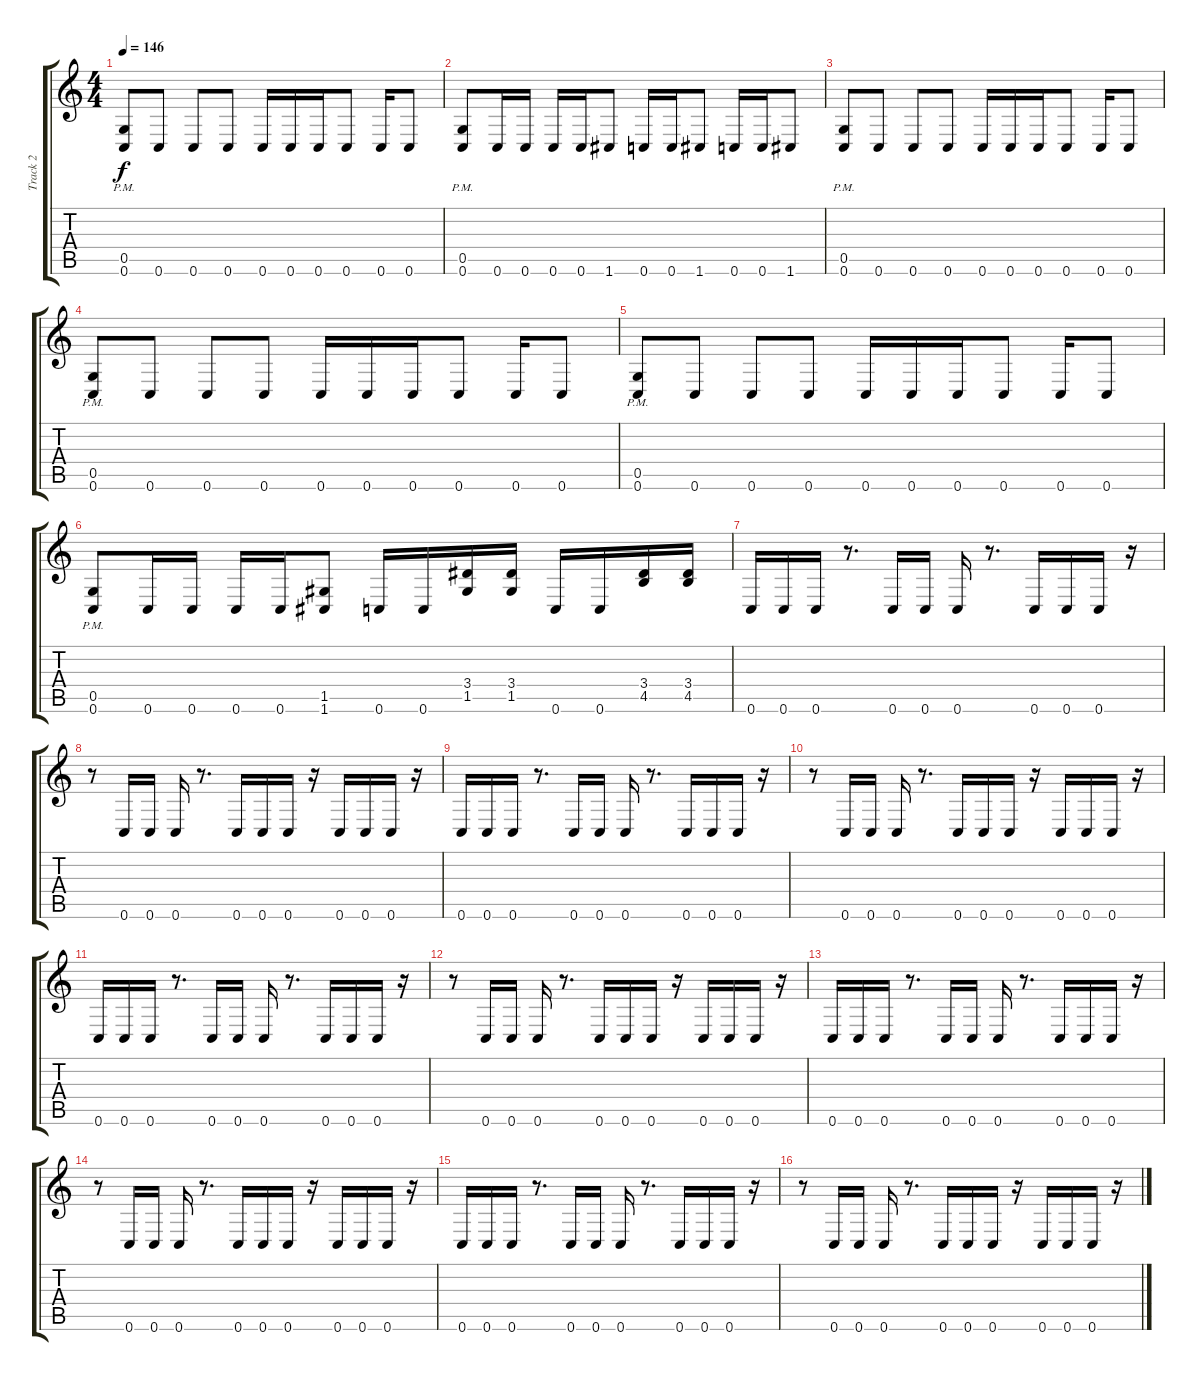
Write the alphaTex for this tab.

\track ("Track 2" "Track 2") {instrument distortionguitar bank 255}
\staff {score tabs}
\tuning (D4 A3 F3 C3 G2 C2) {hide}
\ts (4 4)
\tempo 146
\clef g2
\ks c
(0.5{pm} 0.6).8{dy f} 0.6.8 0.6.8 0.6.8 0.6.16 0.6.16 0.6.16 0.6.8 0.6.16 0.6.8 |
(0.5{pm} 0.6).8 0.6.16 0.6.16 0.6.16 0.6.16 1.6.8 0.6.16 0.6.16 1.6.8 0.6.16 0.6.16 1.6.8 |
(0.5{pm} 0.6).8 0.6.8 0.6.8 0.6.8 0.6.16 0.6.16 0.6.16 0.6.8 0.6.16 0.6.8 |
(0.5{pm} 0.6).8 0.6.8 0.6.8 0.6.8 0.6.16 0.6.16 0.6.16 0.6.8 0.6.16 0.6.8 |
(0.5{pm} 0.6).8 0.6.8 0.6.8 0.6.8 0.6.16 0.6.16 0.6.16 0.6.8 0.6.16 0.6.8 |
(0.5{pm} 0.6).8 0.6.16 0.6.16 0.6.16 0.6.16 (1.5 1.6).8 0.6.16 0.6.16 (3.4 1.5).16 (3.4 1.5).16 0.6.16 0.6.16 (3.4 4.5).16 (3.4 4.5).16 |
0.6.16 0.6.16 0.6.16 r.8{d} 0.6.16 0.6.16 0.6.16 r.8{d} 0.6.16 0.6.16 0.6.16 r.16 |
r.8 0.6.16 0.6.16 0.6.16 r.8{d} 0.6.16 0.6.16 0.6.16 r.16 0.6.16 0.6.16 0.6.16 r.16 |
0.6.16 0.6.16 0.6.16 r.8{d} 0.6.16 0.6.16 0.6.16 r.8{d} 0.6.16 0.6.16 0.6.16 r.16 |
r.8 0.6.16 0.6.16 0.6.16 r.8{d} 0.6.16 0.6.16 0.6.16 r.16 0.6.16 0.6.16 0.6.16 r.16 |
0.6.16 0.6.16 0.6.16 r.8{d} 0.6.16 0.6.16 0.6.16 r.8{d} 0.6.16 0.6.16 0.6.16 r.16 |
r.8 0.6.16 0.6.16 0.6.16 r.8{d} 0.6.16 0.6.16 0.6.16 r.16 0.6.16 0.6.16 0.6.16 r.16 |
0.6.16 0.6.16 0.6.16 r.8{d} 0.6.16 0.6.16 0.6.16 r.8{d} 0.6.16 0.6.16 0.6.16 r.16 |
r.8 0.6.16 0.6.16 0.6.16 r.8{d} 0.6.16 0.6.16 0.6.16 r.16 0.6.16 0.6.16 0.6.16 r.16 |
0.6.16 0.6.16 0.6.16 r.8{d} 0.6.16 0.6.16 0.6.16 r.8{d} 0.6.16 0.6.16 0.6.16 r.16 |
r.8 0.6.16 0.6.16 0.6.16 r.8{d} 0.6.16 0.6.16 0.6.16 r.16 0.6.16 0.6.16 0.6.16 r.16
